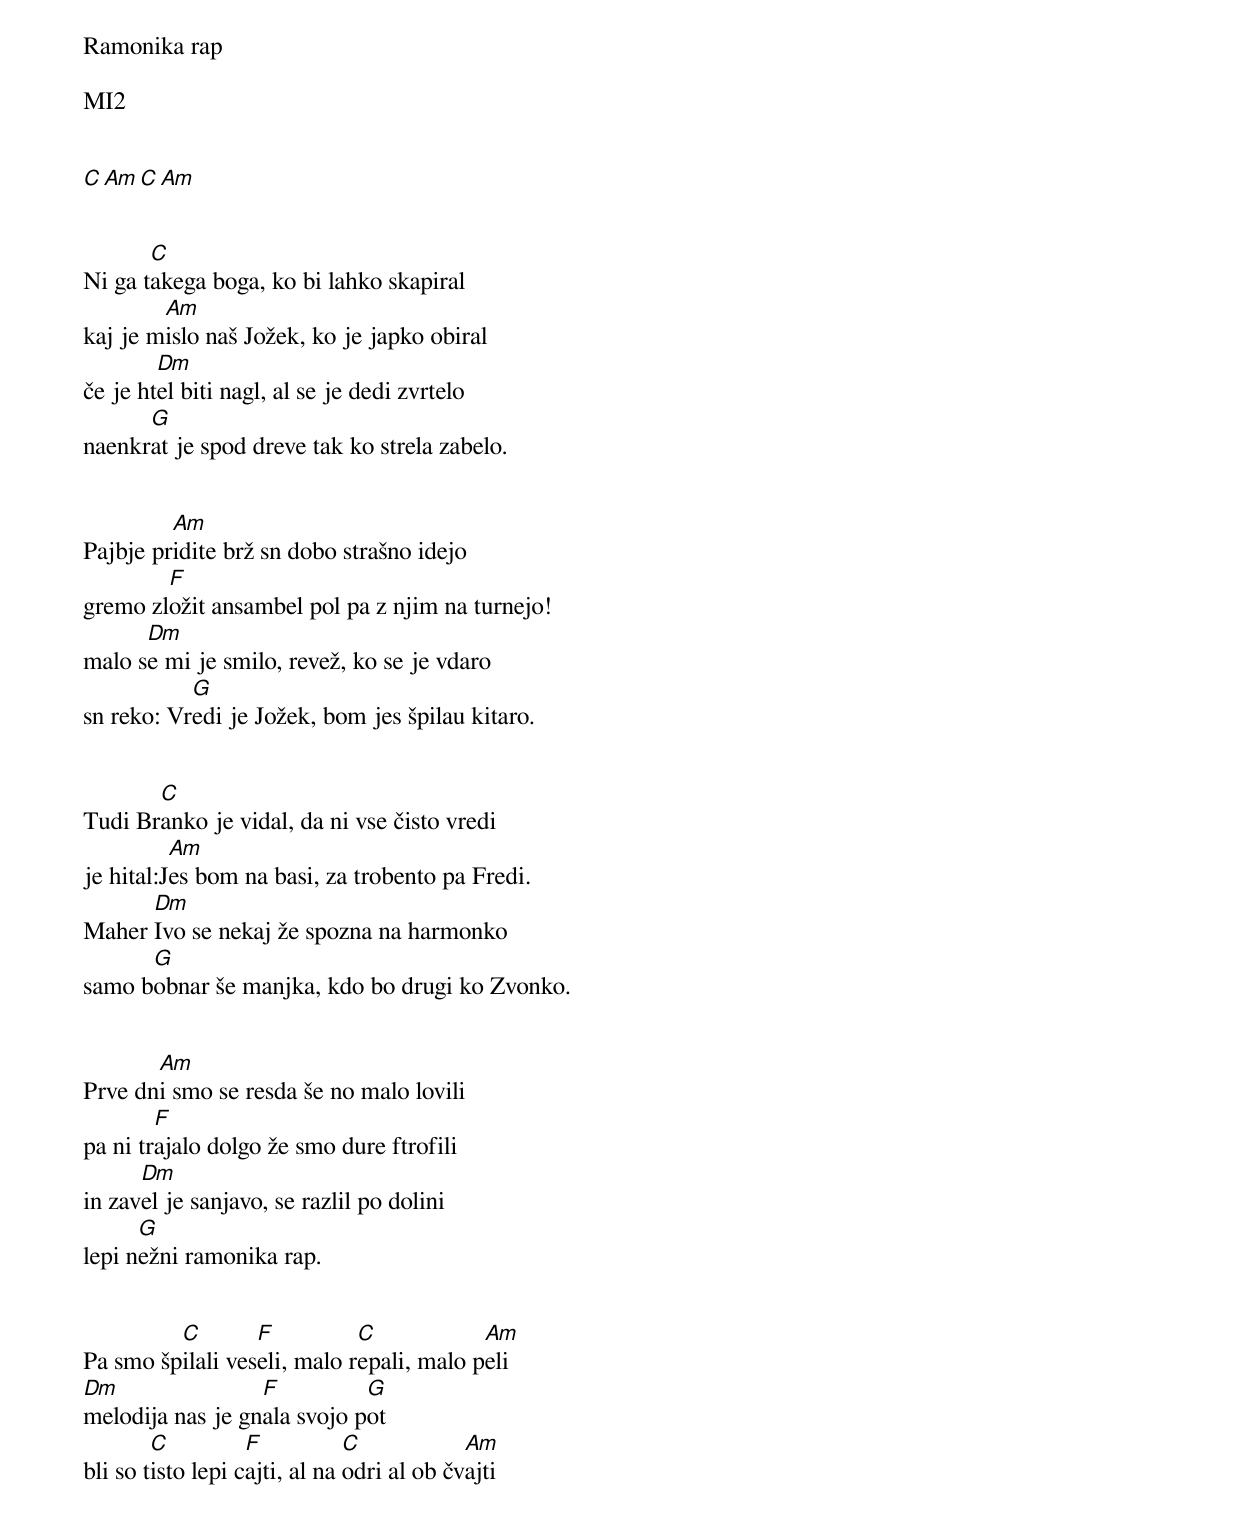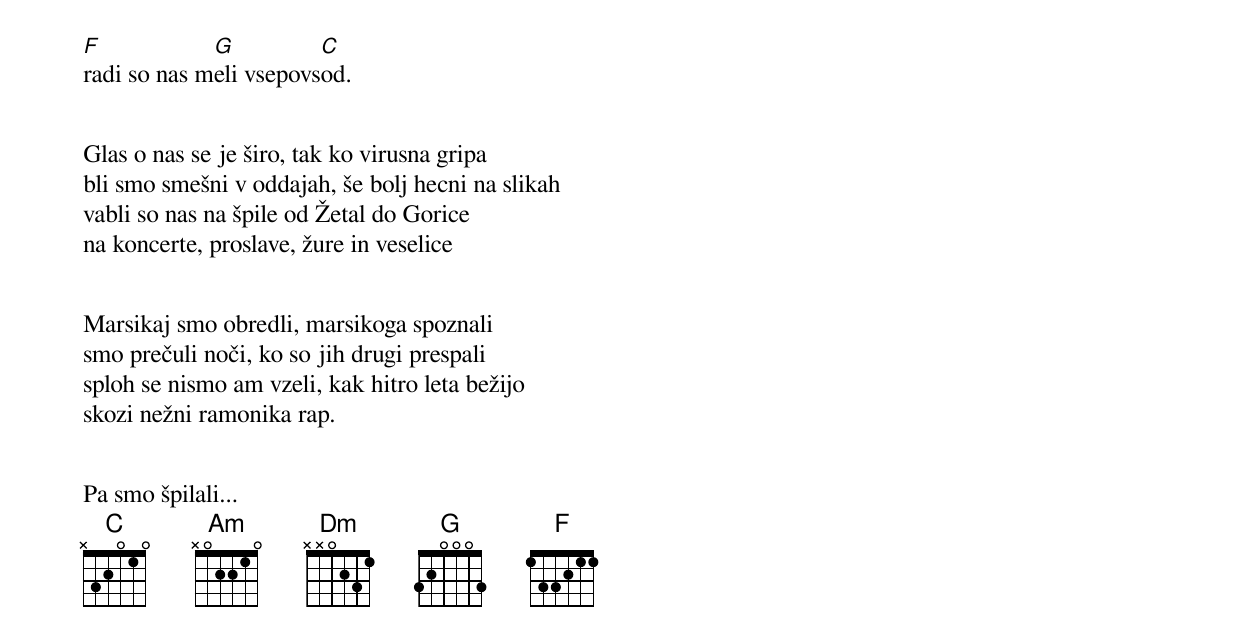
Ramonika rap

MI2


[C Am C Am]


Ni ga t[C]akega boga, ko bi lahko skapiral
kaj je m[Am]islo naš Jožek, ko je japko obiral
če je ht[Dm]el biti nagl, al se je dedi zvrtelo
naenkr[G]at je spod dreve tak ko strela zabelo.


Pajbje pr[Am]idite brž sn dobo strašno idejo
gremo zl[F]ožit ansambel pol pa z njim na turnejo!
malo s[Dm]e mi je smilo, revež, ko se je vdaro
sn reko: Vr[G]edi je Jožek, bom jes špilau kitaro.


Tudi Br[C]anko je vidal, da ni vse čisto vredi
je hital:J[Am]es bom na basi, za trobento pa Fredi.
Maher [Dm]Ivo se nekaj že spozna na harmonko
samo b[G]obnar še manjka, kdo bo drugi ko Zvonko.


Prve dn[Am]i smo se resda še no malo lovili
pa ni tr[F]ajalo dolgo že smo dure ftrofili
in zav[Dm]el je sanjavo, se razlil po dolini
lepi n[G]ežni ramonika rap.


Pa smo šp[C]ilali ves[F]eli, malo r[C]epali, malo p[Am]eli
[Dm]melodija nas je gn[F]ala svojo p[G]ot
bli so t[C]isto lepi c[F]ajti, al na [C]odri al ob čv[Am]ajti
[F]radi so nas m[G]eli vsepovs[C]od.


Glas o nas se je širo, tak ko virusna gripa
bli smo smešni v oddajah, še bolj hecni na slikah
vabli so nas na špile od Žetal do Gorice
na koncerte, proslave, žure in veselice


Marsikaj smo obredli, marsikoga spoznali
smo prečuli noči, ko so jih drugi prespali
sploh se nismo am vzeli, kak hitro leta bežijo
skozi nežni ramonika rap.


Pa smo špilali...
